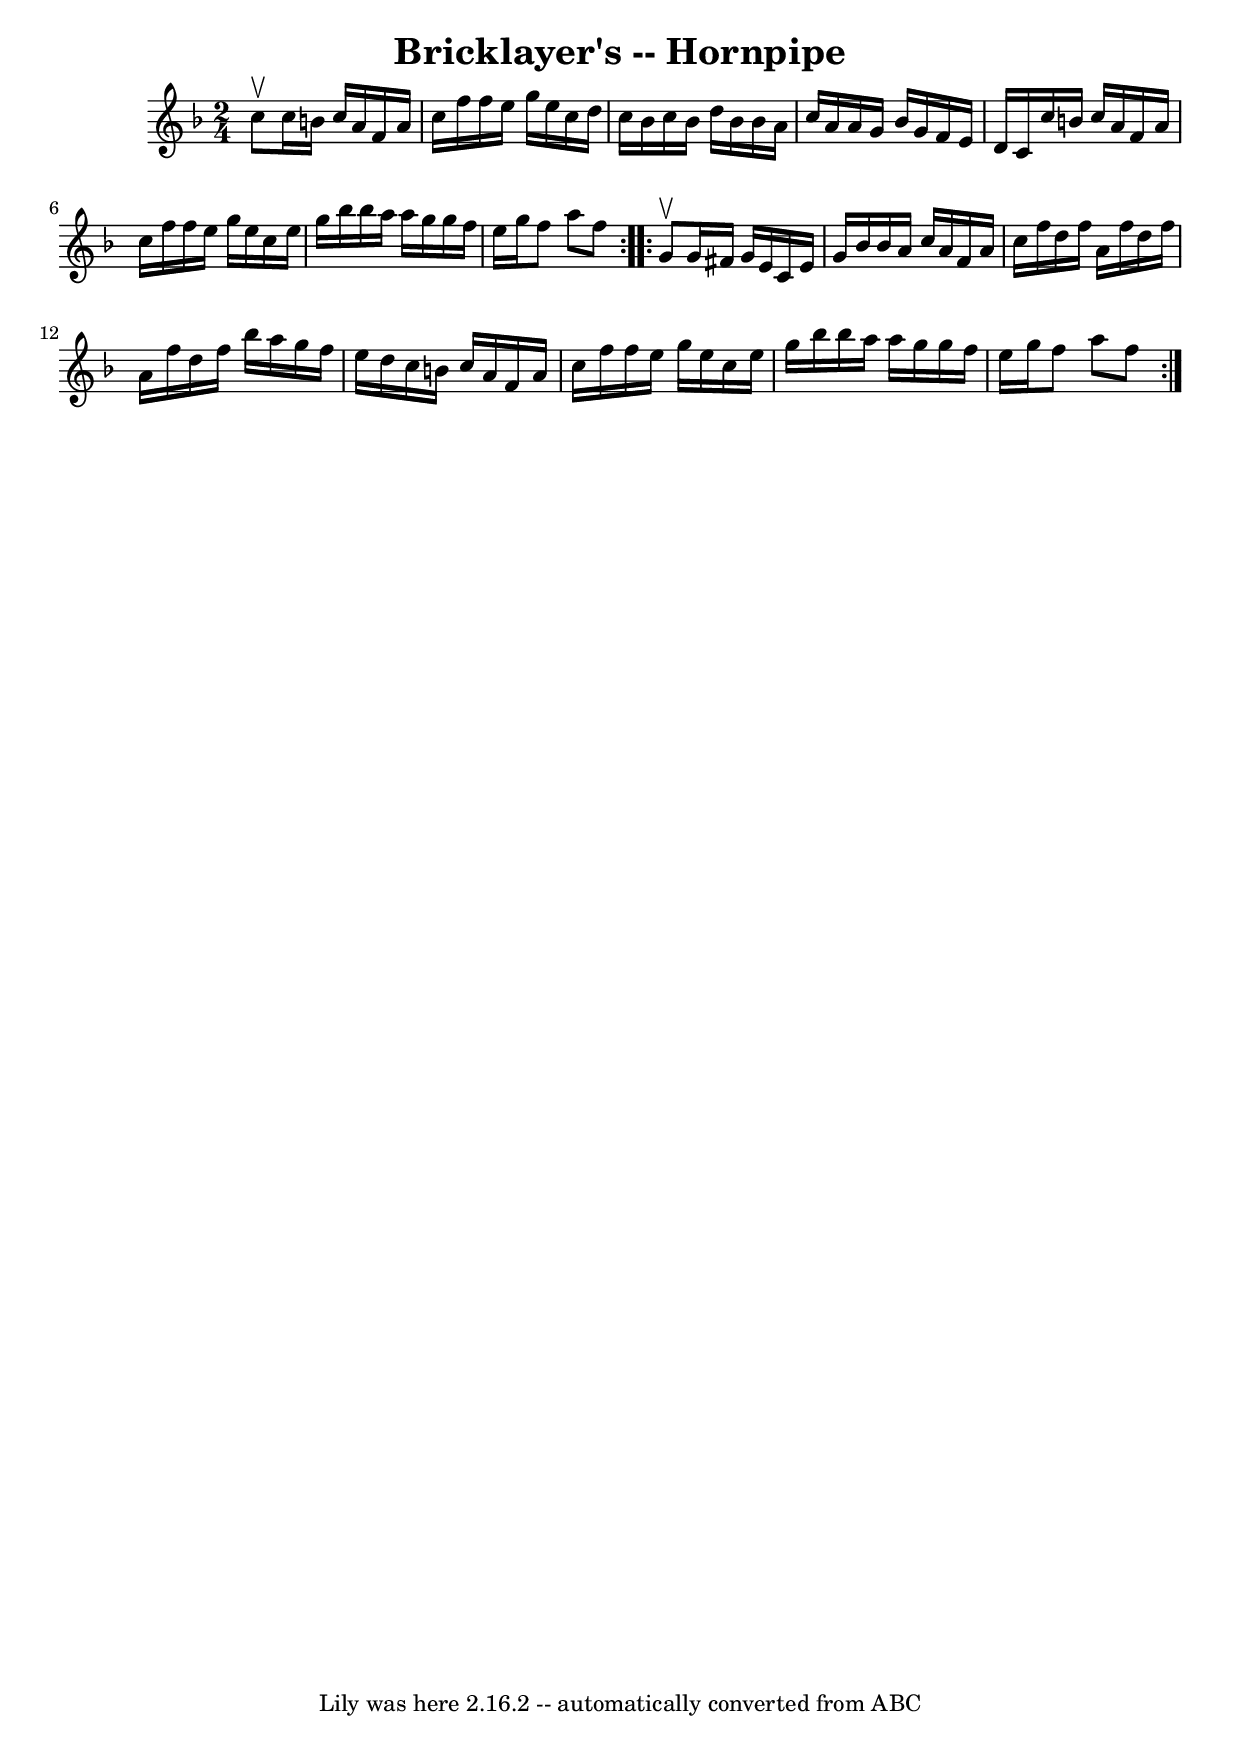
\version "2.16.2"
\include "Mammoth.ily"
\header {
  %% book = "Cole's 1000 Fiddle Tunes"
 crossRefNumber = "1"
 footnotes = ""
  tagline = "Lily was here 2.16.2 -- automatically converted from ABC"
  title = "Bricklayer's -- Hornpipe"

}
voicedefault =  {



  \repeat volta 2 {

    \time 2/4 
    \key f \major c''8^\upbow  |
 c''16 b'16 c''16 a'16 f'16 a'16 c''16 f''16   |
 f''16 e''16 g''16 e''16 c''16 d''16 c''16 bes'16   |
 c''16 bes'16 d''16 bes'16 bes'16 a'16 c''16 a'16   |
 a'16 g'16 bes'16 g'16 f'16 e'16 d'16 c'16   |
 c''16 b'16 c''16 a'16 f'16 a'16 c''16 f''16   |
 f''16 e''16 g''16 e''16 c''16 e''16 g''16 bes''16   |
 bes''16 a''16 a''16 g''16 g''16 f''16 e''16 g''16   |
 f''8 a''8    
 f''8  
  }     
  \repeat volta 2 { g'8^\upbow  |
 g'16 fis'16 g'16 e'16 c'16 e'16 g'16 bes'16   |
 bes'16 a'16 c''16 a'16 f'16 a'16 c''16 f''16   |
 d''16 f''16 a'16 f''16 d''16 f''16 a'16 f''16   |
 d''16 f''16 bes''16 a''16 g''16 f''16 e''16 d''16   |
 c''16 b'16 c''16 a'16 f'16 a'16 c''16 f''16   |
 f''16 e''16 g''16 e''16 c''16 e''16 g''16 bes''16   |
 bes''16 a''16 a''16 g''16 g''16 f''16 e''16 g''16   |
 f''8    
 a''8 f''8  
  }   

}

\score{
  <<

    \context Staff="default"
    {
      \voicedefault 
      
    }

  >>
  \layout {
    
  }
  \midi {
  }

}
